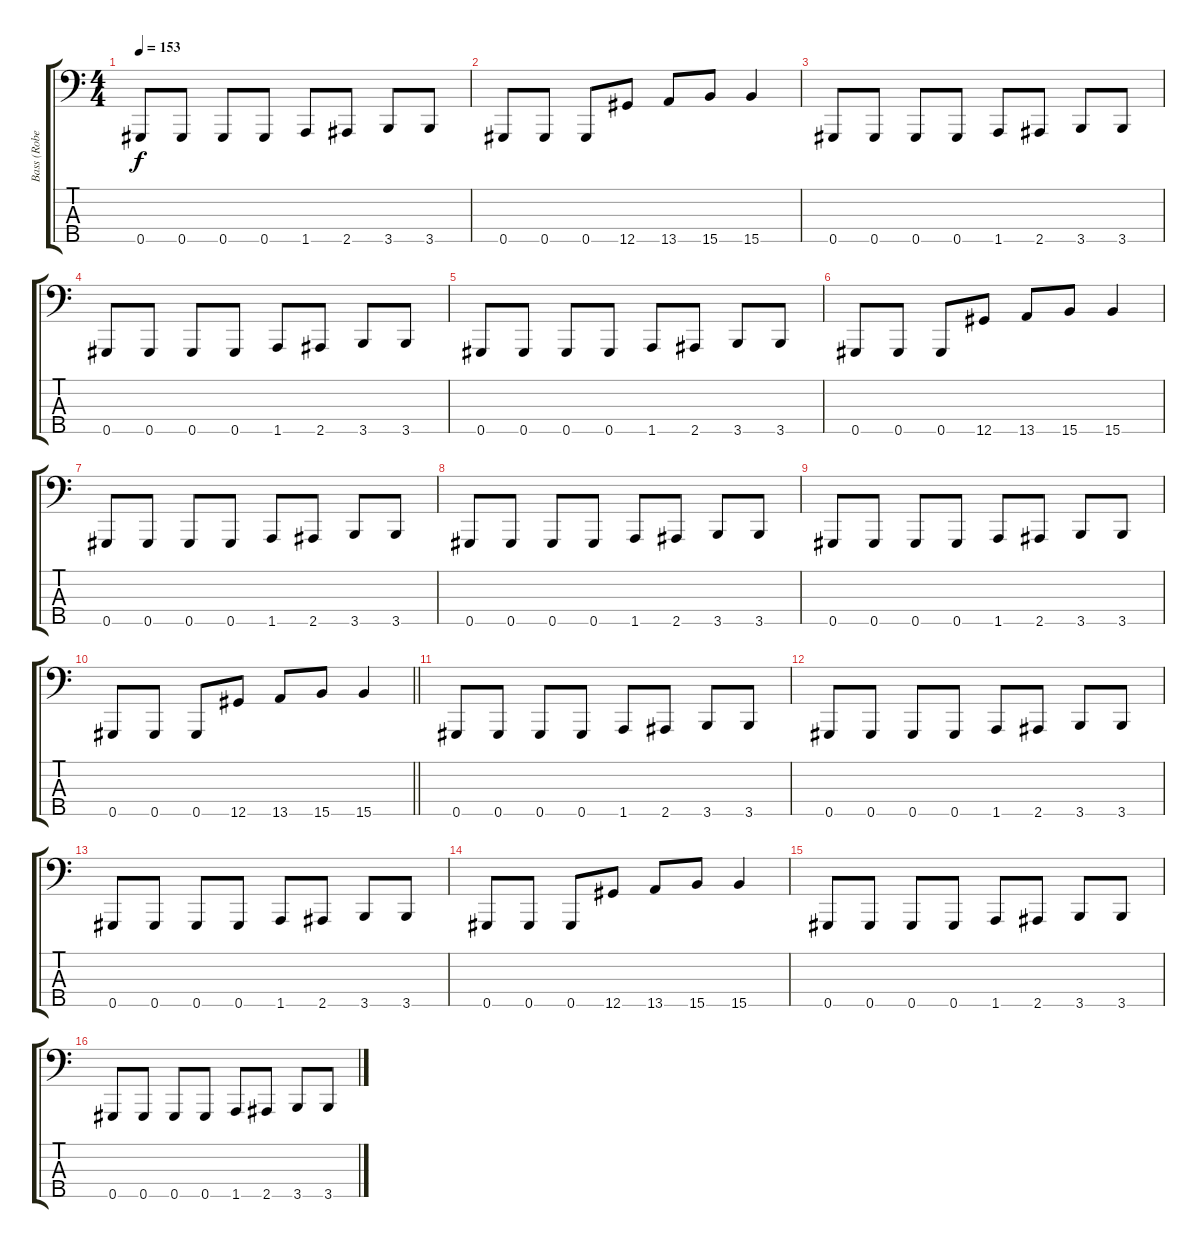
\track ("Bass (Robert Trujillo)" "Bass (Robe") {instrument electricbassfinger}
\staff {score tabs}
\tuning (E2 B1 Gb1 B0 Ab0) {hide}
\ts (4 4)
\tempo 153
\clef f4
\ks c
0.5.8{dy f} 0.5.8 0.5.8 0.5.8 1.5.8 2.5.8 3.5.8 3.5.8 |
0.5.8 0.5.8 0.5.8 12.5.8 13.5.8 15.5.8 15.5.4 |
0.5.8 0.5.8 0.5.8 0.5.8 1.5.8 2.5.8 3.5.8 3.5.8 |
0.5.8 0.5.8 0.5.8 0.5.8 1.5.8 2.5.8 3.5.8 3.5.8 |
0.5.8 0.5.8 0.5.8 0.5.8 1.5.8 2.5.8 3.5.8 3.5.8 |
0.5.8 0.5.8 0.5.8 12.5.8 13.5.8 15.5.8 15.5.4 |
0.5.8 0.5.8 0.5.8 0.5.8 1.5.8 2.5.8 3.5.8 3.5.8 |
0.5.8 0.5.8 0.5.8 0.5.8 1.5.8 2.5.8 3.5.8 3.5.8 |
0.5.8 0.5.8 0.5.8 0.5.8 1.5.8 2.5.8 3.5.8 3.5.8 |
\barLineRight lightlight
0.5.8 0.5.8 0.5.8 12.5.8 13.5.8 15.5.8 15.5.4 |
0.5.8 0.5.8 0.5.8 0.5.8 1.5.8 2.5.8 3.5.8 3.5.8 |
0.5.8 0.5.8 0.5.8 0.5.8 1.5.8 2.5.8 3.5.8 3.5.8 |
0.5.8 0.5.8 0.5.8 0.5.8 1.5.8 2.5.8 3.5.8 3.5.8 |
0.5.8 0.5.8 0.5.8 12.5.8 13.5.8 15.5.8 15.5.4 |
0.5.8 0.5.8 0.5.8 0.5.8 1.5.8 2.5.8 3.5.8 3.5.8 |
0.5.8 0.5.8 0.5.8 0.5.8 1.5.8 2.5.8 3.5.8 3.5.8
